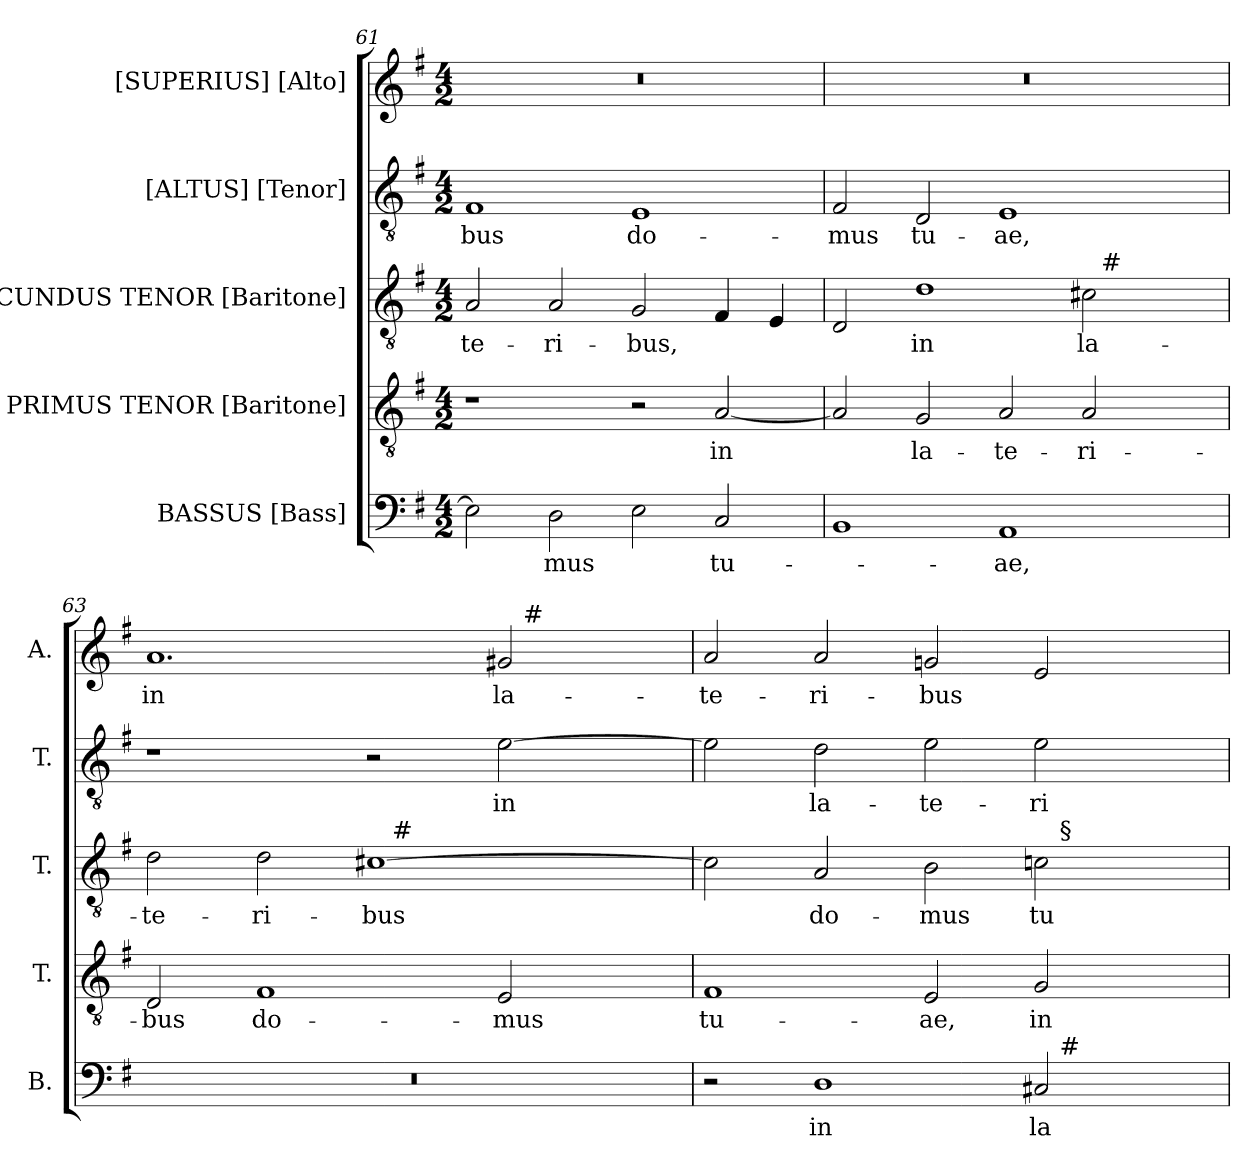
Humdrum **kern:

**kern	**text	**kern	**text	**kern	**text	**kern	**text	**kern	**text
*part5	*part5	*part4	*part4	*part3	*part3	*part2	*part2	*part1	*part1
*staff5	*staff5	*staff4	*staff4	*staff3	*staff3	*staff2	*staff2	*staff1	*staff1
*I"BASSUS [Bass]	*	*I"PRIMUS TENOR [Baritone]	*	*I"SECUNDUS TENOR [Baritone]	*	*I"[ALTUS] [Tenor]	*	*I"[SUPERIUS] [Alto]	*
*I'B.	*	*I'T.	*	*I'T.	*	*I'T.	*	*I'A.	*
!!LO:LB:g=z
*clefF4	*	*clefGv2	*	*clefGv2	*	*clefGv2	*	*clefG2	*
*	*	*ITrd7c12	*	*ITrd7c12	*	*ITrd7c12	*	*	*
*k[f#]	*	*k[f#]	*	*k[f#]	*	*k[f#]	*	*k[f#]	*
*G:	*	*G:	*	*G:	*	*G:	*	*G:	*
*M4/2	*	*M4/2	*	*M4/2	*	*M4/2	*	*M4/2	*
=61	=61	=61	=61	=61	=61	=61	=61	=61	=61
!	!	!	!	!	!LO:LY:b:color=#000000	!	!	!	!
!	!	!	!	!	!	!	!LO:LY:b:color=#000000	!LO:N:vis=1	!
2Ei\]	.	1r	.	2AAi/	-te-	1FF#i	-bus	0r	.
!	!LO:LY:b:color=#000000	!	!	!	!	!	!	!	!
!	!	!	!	!	!LO:LY:b:color=#000000	!	!	!	!
2Di\	-mus	.	.	2AAi/	-ri-	.	.	.	.
!	!	!	!	!	!LO:LY:b:color=#000000	!	!	!	!
!	!	!	!	!	!	!	!LO:LY:b:color=#000000	!	!
2Ei\	.	2r	.	2GGi/	-bus,	1EEi	do-	.	.
!	!LO:LY:b:color=#000000	!	!	!	!	!	!	!	!
!	!	!	!LO:LY:b:color=#000000	!	!	!	!	!	!
2Ci/	tu-	[2AAi/	in	4FF#i/	.	.	.	.	.
.	.	.	.	4EEi/	.	.	.	.	.
=62	=62	=62	=62	=62	=62	=62	=62	=62	=62
!	!	!	!	!	!	!	!LO:LY:b:color=#000000	!LO:N:vis=1	!
*	*	*	*	*^	*	*	*	*	*
1BBi	.	2AAi/]	.	2DDi/	1ryy	.	2FF#i/	-mus	0r	.
!	!	!	!LO:LY:b:color=#000000	!	!	!	!	!	!	!
!	!	!	!	!	!	!LO:LY:b:color=#000000	!	!	!	!
!	!	!	!	!	!	!	!	!LO:LY:b:color=#000000	!	!
.	.	2GGi/	la-	1Di	.	in	2DDi/	tu-	.	.
!	!LO:LY:b:color=#000000	!	!	!	!	!	!	!	!	!
!	!	!	!LO:LY:b:color=#000000	!	!	!	!	!	!	!
!	!	!	!	!	!	!	!	!LO:LY:b:color=#000000	!	!
1AAi	-ae,	2AAi/	-te-	.	2ryy	.	1EEi	-ae,	.	.
!	!	!	!LO:LY:b:color=#000000	!	!	!	!	!	!	!
!	!	!	!	!	!	!LO:LY:b:color=#000000	!	!	!	!
.	.	2AAi/	-ri-	2C#i\	32ryy	la-	.	.	.	.
.	.	.	.	.	256ryy	.	.	.	.	.
!	!	!	!	!	!LO:TX:a:t=#	!	!	!	!	!
.	.	.	.	.	4ryy	.	.	.	.	.
.	.	.	.	.	8ryy	.	.	.	.	.
.	.	.	.	.	16ryy	.	.	.	.	.
.	.	.	.	.	64..ryy	.	.	.	.	.
=63	=63	=63	=63	=63	=63	=63	=63	=63	=63	=63
!LO:N:vis=1	!	!	!	!	!	!	!	!	!	!
!	!	!	!LO:LY:b:color=#000000	!	!	!	!	!	!	!
!	!	!	!	!	!	!LO:LY:b:color=#000000	!	!	!	!
!	!	!	!	!	!	!	!	!	!	!LO:LY:b:color=#000000
*	*	*	*	*	*	*	*	*	*^	*
0r	.	2DDi/	-bus	2Di\	1ryy	-te-	1r	.	1.ai	1ryy	in
!	!	!	!LO:LY:b:color=#000000	!	!	!	!	!	!	!	!
!	!	!	!	!	!	!LO:LY:b:color=#000000	!	!	!	!	!
.	.	1FF#i	do-	2Di\	.	-ri-	.	.	.	.	.
!	!	!	!	!	!	!LO:LY:b:color=#000000	!	!	!	!	!
.	.	.	.	[1C#i	32ryy	-bus	2r	.	.	2ryy	.
.	.	.	.	.	256ryy	.	.	.	.	.	.
!	!	!	!	!	!LO:TX:a:t=#	!	!	!	!	!	!
.	.	.	.	.	2ryy	.	.	.	.	.	.
!	!	!	!LO:LY:b:color=#000000	!	!	!	!	!	!	!	!
!	!	!	!	!	!	!	!	!LO:LY:b:color=#000000	!	!	!
!	!	!	!	!	!	!	!	!	!	!	!LO:LY:b:color=#000000
.	.	2EEi/	-mus	.	.	.	[2Ei\	in	2g#i/	32ryy	la-
.	.	.	.	.	.	.	.	.	.	256ryy	.
!	!	!	!	!	!	!	!	!	!	!LO:TX:a:t=#	!
.	.	.	.	.	4ryy	.	.	.	.	4ryy	.
.	.	.	.	.	8ryy	.	.	.	.	8ryy	.
.	.	.	.	.	16ryy	.	.	.	.	16ryy	.
.	.	.	.	.	64..ryy	.	.	.	.	64..ryy	.
*	*	*	*	*	*	*	*	*	*v	*v	*
=64	=64	=64	=64	=64	=64	=64	=64	=64	=64	=64
*	*	*	*	*	*	*	*	*	*^	*
!	!	!	!LO:LY:b:color=#000000	!	!	!	!	!	!	!	!
*	*	*	*	*	*	*	*	*	*v	*v	*
*	*	*	*	*	*	*	*	*	*^	*
!	!	!	!	!	!	!	!	!	!	!	!LO:LY:b:color=#000000
*^	*	*	*	*	*	*	*	*	*v	*v	*
2r	1ryy	.	1FF#i	tu-	2C#i\]	1ryy	.	2Ei\]	.	2ai/	-te-
!	!	!LO:LY:b:color=#000000	!	!	!	!	!	!	!	!	!
!	!	!	!	!	!	!	!LO:LY:b:color=#000000	!	!	!	!
!	!	!	!	!	!	!	!	!	!LO:LY:b:color=#000000	!	!
!	!	!	!	!	!	!	!	!	!	!	!LO:LY:b:color=#000000
1Di	.	in	.	.	2AAi/	.	do-	2Di\	la-	2ai/	-ri-
!	!	!	!	!LO:LY:b:color=#000000	!	!	!	!	!	!	!
!	!	!	!	!	!	!	!LO:LY:b:color=#000000	!	!	!	!
!	!	!	!	!	!	!	!	!	!LO:LY:b:color=#000000	!	!
!	!	!	!	!	!	!	!	!	!	!	!LO:LY:b:color=#000000
.	2ryy	.	2EEi/	-ae,	2BBi\	2ryy	-mus	2Ei\	-te-	2gni/	-bus
!	!	!LO:LY:b:color=#000000	!	!	!	!	!	!	!	!	!
!	!	!	!	!LO:LY:b:color=#000000	!	!	!	!	!	!	!
!	!	!	!	!	!	!	!LO:LY:b:color=#000000	!	!	!	!
!	!	!	!	!	!	!	!	!	!LO:LY:b:color=#000000	!	!
2C#i/	32ryy	la-	2GGi/	in	2Ci\	32ryy	tu-	2Ei\	-ri-	2ei/	.
.	256ryy	.	.	.	.	256ryy	.	.	.	.	.
!	!	!	!	!	!	!LO:TX:a:t=§	!	!	!	!	!
!	!LO:TX:a:t=#	!	!	!	!	!	!	!	!	!	!
.	4ryy	.	.	.	.	4ryy	.	.	.	.	.
.	8ryy	.	.	.	.	8ryy	.	.	.	.	.
.	16ryy	.	.	.	.	16ryy	.	.	.	.	.
.	64..ryy	.	.	.	.	64..ryy	.	.	.	.	.
*v	*v	*	*	*	*v	*v	*	*	*	*	*
=	=	=	=	=	=	=	=	=	=
*-	*-	*-	*-	*-	*-	*-	*-	*-	*-
